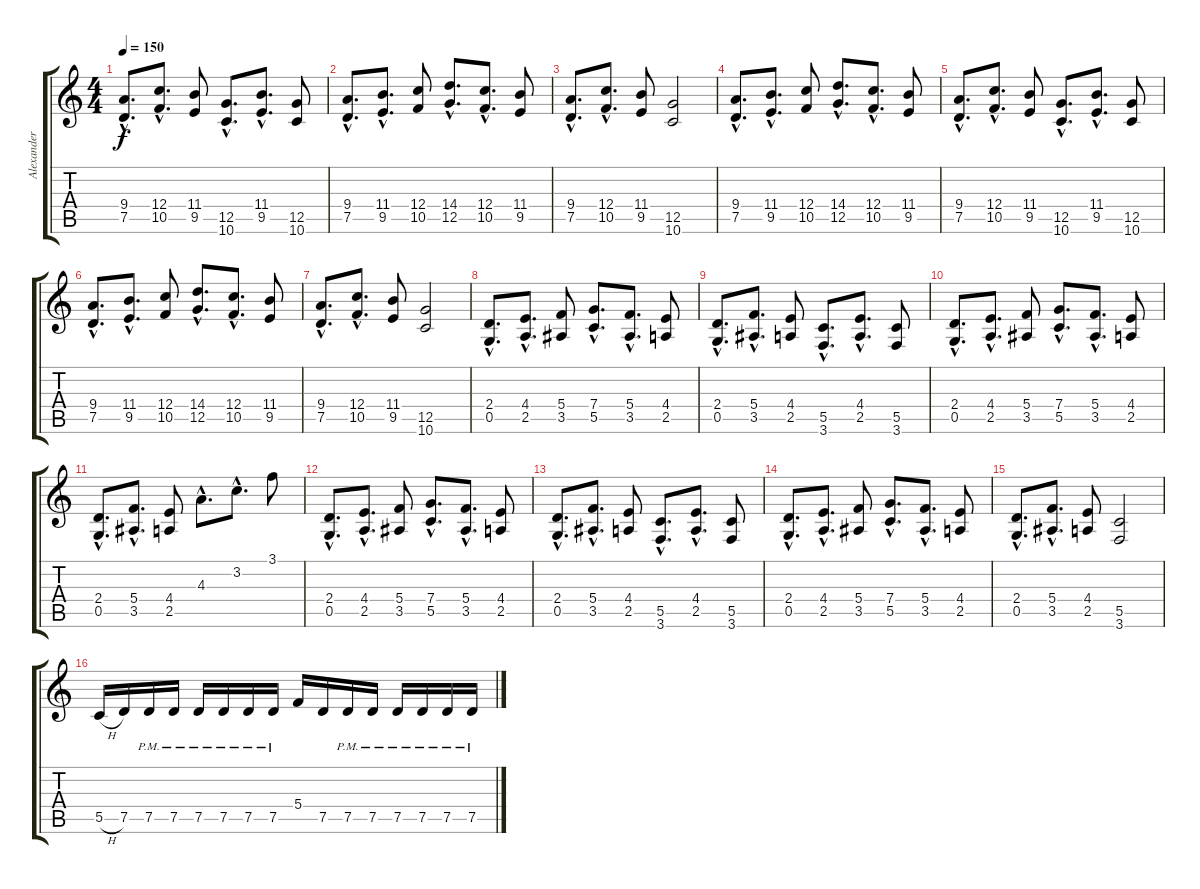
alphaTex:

\track ("Alexander Kuoppala" "Alexander ") {instrument distortionguitar}
\staff {score tabs}
\tuning (D4 A3 F3 C3 G2 D2) {hide}
\ts (4 4)
\tempo 150
\clef g2
\ks c
(9.4{hac} 7.5{hac}).8{d dy f} (12.4{hac} 10.5{hac}).8{d} (11.4 9.5).8 (12.5{hac} 10.6{hac}).8{d} (11.4{hac} 9.5{hac}).8{d} (12.5 10.6).8 |
(9.4{hac} 7.5{hac}).8{d} (11.4{hac} 9.5{hac}).8{d} (12.4 10.5).8 (14.4{hac} 12.5{hac}).8{d} (12.4{hac} 10.5{hac}).8{d} (11.4 9.5).8 |
(9.4{hac} 7.5{hac}).8{d} (12.4{hac} 10.5{hac}).8{d} (11.4 9.5).8 (12.5 10.6).2 |
(9.4{hac} 7.5{hac}).8{d} (11.4{hac} 9.5{hac}).8{d} (12.4 10.5).8 (14.4{hac} 12.5{hac}).8{d} (12.4{hac} 10.5{hac}).8{d} (11.4 9.5).8 |
(9.4{hac} 7.5{hac}).8{d} (12.4{hac} 10.5{hac}).8{d} (11.4 9.5).8 (12.5{hac} 10.6{hac}).8{d} (11.4{hac} 9.5{hac}).8{d} (12.5 10.6).8 |
(9.4{hac} 7.5{hac}).8{d} (11.4{hac} 9.5{hac}).8{d} (12.4 10.5).8 (14.4{hac} 12.5{hac}).8{d} (12.4{hac} 10.5{hac}).8{d} (11.4 9.5).8 |
(9.4{hac} 7.5{hac}).8{d} (12.4{hac} 10.5{hac}).8{d} (11.4 9.5).8 (12.5 10.6).2 |
(2.4{hac} 0.5{hac}).8{d} (4.4{hac} 2.5{hac}).8{d} (5.4 3.5).8 (7.4{hac} 5.5{hac}).8{d} (5.4{hac} 3.5{hac}).8{d} (4.4 2.5).8 |
(2.4{hac} 0.5{hac}).8{d} (5.4{hac} 3.5{hac}).8{d} (4.4 2.5).8 (5.5{hac} 3.6{hac}).8{d} (4.4{hac} 2.5{hac}).8{d} (5.5 3.6).8 |
(2.4{hac} 0.5{hac}).8{d} (4.4{hac} 2.5{hac}).8{d} (5.4 3.5).8 (7.4{hac} 5.5{hac}).8{d} (5.4{hac} 3.5{hac}).8{d} (4.4 2.5).8 |
(2.4{hac} 0.5{hac}).8{d} (5.4{hac} 3.5{hac}).8{d} (4.4 2.5).8 4.3{hac}.8{d} 3.2{hac}.8{d} 3.1.8 |
(2.4{hac} 0.5{hac}).8{d} (4.4{hac} 2.5{hac}).8{d} (5.4 3.5).8 (7.4{hac} 5.5{hac}).8{d} (5.4{hac} 3.5{hac}).8{d} (4.4 2.5).8 |
(2.4{hac} 0.5{hac}).8{d} (5.4{hac} 3.5{hac}).8{d} (4.4 2.5).8 (5.5{hac} 3.6{hac}).8{d} (4.4{hac} 2.5{hac}).8{d} (5.5 3.6).8 |
(2.4{hac} 0.5{hac}).8{d} (4.4{hac} 2.5{hac}).8{d} (5.4 3.5).8 (7.4{hac} 5.5{hac}).8{d} (5.4{hac} 3.5{hac}).8{d} (4.4 2.5).8 |
(2.4{hac} 0.5{hac}).8{d} (5.4{hac} 3.5{hac}).8{d} (4.4 2.5).8 (5.5 3.6).2 |
5.5{h}.16 7.5.16 7.5{pm}.16 7.5{pm}.16 7.5{pm}.16 7.5{pm}.16 7.5{pm}.16 7.5{pm}.16 5.4.16 7.5.16 7.5{pm}.16 7.5{pm}.16 7.5{pm}.16 7.5{pm}.16 7.5{pm}.16 7.5{pm}.16
